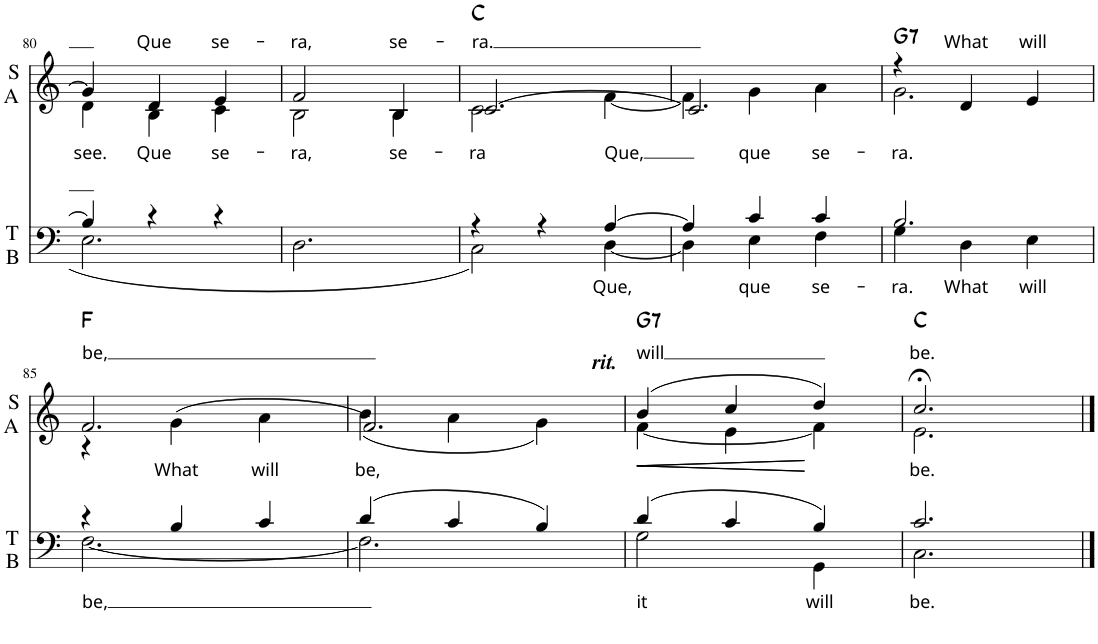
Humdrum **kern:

**kern	**text	**kern	**text	**dynam	**harte
*part2	*part2	*part1	*part1	*part1	*part1
*staff2	*staff2	*staff1	*staff1	*staff1	*
*I"Tenor Bass	*	*I"Sopran Alt	*	*	*
*I'T B	*	*I'S A	*	*	*
!!LO:PB:g=z
*clefF4	*	*clefG2	*	*	*
*k[]	*	*k[]	*	*	*
*M3/4	*	*M3/4	*	*	*
=80	=80	=80	=80	=80	=80
*^	*	*^	*	*	*
!	!	!	!	!	!LO:LY:b	!	!
4B/]	2.E\	.	4g/]	4d\	see.	.	.
!	!	!	!	!	!LO:LY:a	!	!
!	!	!	!	!	!LO:LY:b	!	!
4r	.	.	4d/	4B\	Que	.	.
!	!	!	!	!	!LO:LY:a	!	!
!	!	!	!	!	!LO:LY:b	!	!
4r	.	.	4e/	4c\	se-	.	.
*v	*v	*	*	*	*	*	*
=81	=81	=81	=81	=81	=81	=81
!	!	!	!	!LO:LY:a	!	!
!	!	!	!	!LO:LY:b	!	!
2.D\	.	2f/	2B\	-ra,	.	.
!	!	!	!	!LO:LY:a	!	!
!	!	!	!	!LO:LY:b	!	!
.	.	4B/	4B\	se-	.	.
=82	=82	=82	=82	=82	=82	=82
*^	*	*	*	*	*	*
!	!	!	!	!	!LO:LY:a	!	!
!	!	!	!	!	!LO:LY:b	!	!
4r	2C\	.	[2.c/	2c\	ra	.	C:maj
4r	.	.	.	.	.	.	.
!	!	!LO:LY:b	!	!	!LO:LY:b	!	!
[>4A/	[<4D\	Que,	.	[4f\	Que,	.	.
=83	=83	=83	=83	=83	=83	=83	=83
4A/]	4D\]	.	2.c/]	4f\]	.	.	.
!	!	!LO:LY:b	!	!	!LO:LY:b	!	!
4c/	4E\	que	.	4g\	que	.	.
!	!	!LO:LY:b	!	!	!LO:LY:b	!	!
4c/	4F\	se-	.	4a\	se-	.	.
=84	=84	=84	=84	=84	=84	=84	=84
!	!	!LO:LY:b	!	!	!LO:LY:b	!	!LO:H:kt=7
2.B/	4G\	-ra.	4r	2.g\	-ra.	.	G:7
!	!	!LO:LY:b	!	!	!LO:LY:a	!	!
.	4D\	What	4d/	.	What	.	.
!	!	!LO:LY:b	!	!	!LO:LY:a	!	!
.	4E\	will	4e/	.	will	.	.
!!LO:LB:g=z	!!
=85	=85	=85	=85	=85	=85	=85	=85
!	!	!LO:LY:b	!	!	!LO:LY:a	!	!
4r	[<2.F\	be,	2.f/	4r	be,	.	F:maj
!	!	!	!	!	!LO:LY:b	!	!
4B/	.	.	.	(>4g\	What	.	.
!	!	!	!	!	!LO:LY:b	!	!
4c/	.	.	.	4a\	will	.	.
=86	=86	=86	=86	=86	=86	=86	=86
!	!	!	!	!	!LO:LY:b	!	!
(>4d/	2.F\]	.	2.f/)	(<4b\	be,	.	.
4c/	.	.	.	4a\	.	.	.
4B/)	.	.	.	4g\)	.	.	.
=87	=87	=87	=87	=87	=87	=87	=87
!	!	!	!LO:TX:a:Bi:t=rit.	!	!	!	!
!	!	!LO:LY:b	!	!	!LO:LY:a	!LO:HP:b	!LO:H:kt=7
(>4d/	2G\	it	(>4b/	[<4f\	will	<	G:7
!	!	!	!	!	!	!LO:HP:b	!
4c/	.	.	4cc/	4e\	.	<	.
!	!	!LO:LY:b	!	!	!	!	!
4B/)	4GG\	will	4dd/)	4f\]	.	[ [	.
=88	=88	=88	=88	=88	=88	=88	=88
!	!	!LO:LY:b	!	!	!LO:LY:a	!	!
!	!	!	!	!	!LO:LY:b	!	!
2.c/	2.C\	be.	2.cc;</	2.e\	be.	.	C:maj
*v	*v	*	*	*	*	*	*
*	*	*v	*v	*	*	*
==	==	==	==	==	==
*-	*-	*-	*-	*-	*-
